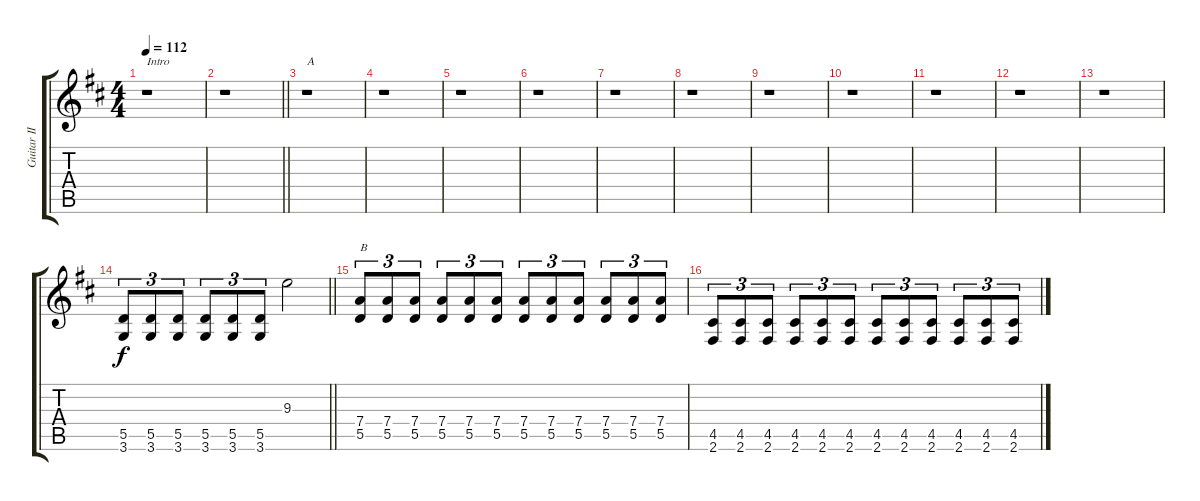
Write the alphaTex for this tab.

\track ("Guitar II" "Guitar II") {instrument distortionguitar}
\staff {score tabs}
\tuning (E4 B3 G3 D3 A2 E2) {hide}
\ts (4 4)
\tempo 112
\clef g2
\ks d
r.1{txt "Intro" dy f instrument distortionguitar} |
\barLineRight lightlight
r.1 |
r.1{txt "A"} |
r.1 |
r.1 |
r.1 |
r.1 |
r.1 |
r.1 |
r.1 |
r.1 |
r.1 |
r.1 |
\barLineRight lightlight
(5.5 3.6).8{tu (3 2)} (5.5 3.6).8{tu (3 2)} (5.5 3.6).8{tu (3 2)} (5.5 3.6).8{tu (3 2)} (5.5 3.6).8{tu (3 2)} (5.5 3.6).8{tu (3 2)} 9.3.2 |
(7.4 5.5).8{tu (3 2) txt "B"} (7.4 5.5).8{tu (3 2)} (7.4 5.5).8{tu (3 2)} (7.4 5.5).8{tu (3 2)} (7.4 5.5).8{tu (3 2)} (7.4 5.5).8{tu (3 2)} (7.4 5.5).8{tu (3 2)} (7.4 5.5).8{tu (3 2)} (7.4 5.5).8{tu (3 2)} (7.4 5.5).8{tu (3 2)} (7.4 5.5).8{tu (3 2)} (7.4 5.5).8{tu (3 2)} |
(4.5 2.6).8{tu (3 2)} (4.5 2.6).8{tu (3 2)} (4.5 2.6).8{tu (3 2)} (4.5 2.6).8{tu (3 2)} (4.5 2.6).8{tu (3 2)} (4.5 2.6).8{tu (3 2)} (4.5 2.6).8{tu (3 2)} (4.5 2.6).8{tu (3 2)} (4.5 2.6).8{tu (3 2)} (4.5 2.6).8{tu (3 2)} (4.5 2.6).8{tu (3 2)} (4.5 2.6).8{tu (3 2)}
